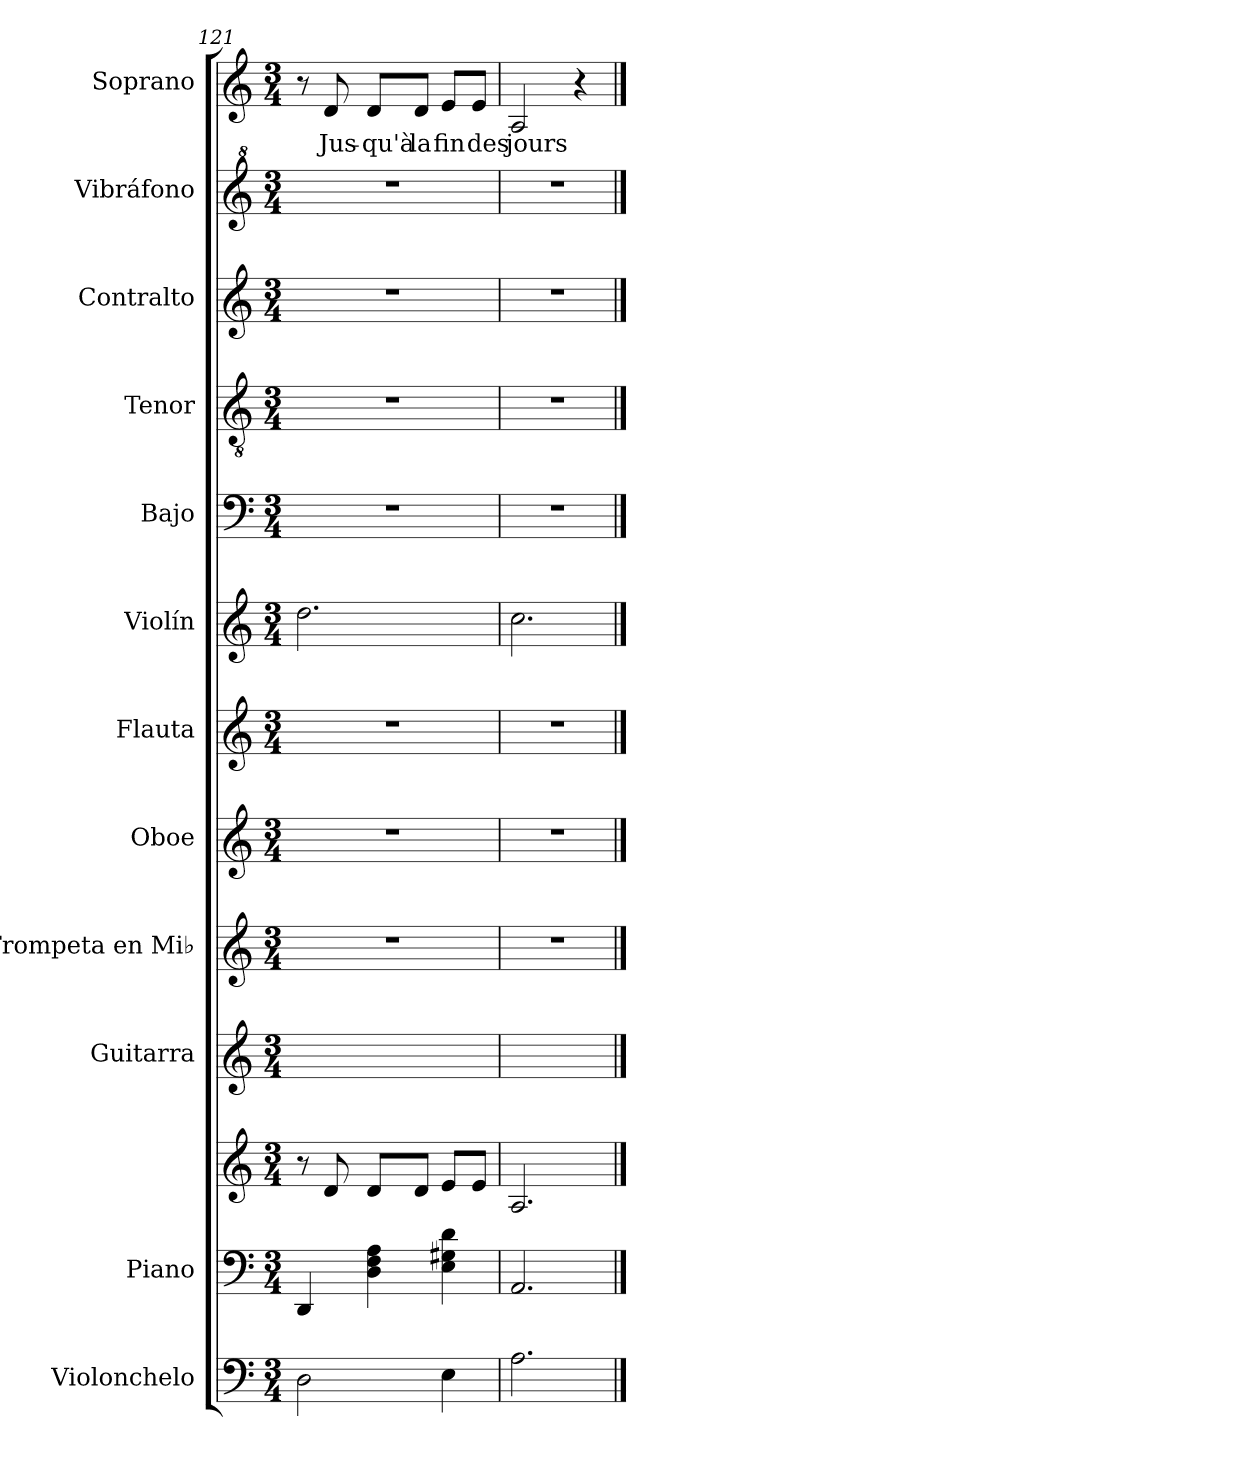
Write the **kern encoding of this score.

**kern	**kern	**kern	**kern	**kern	**kern	**kern	**kern	**kern	**kern	**kern	**kern	**kern	**text	**text
*part12	*part11	*part11	*part10	*part9	*part8	*part7	*part6	*part5	*part4	*part3	*part2	*part1	*part1	*part1
*staff13	*staff12	*staff11	*staff10	*staff9	*staff8	*staff7	*staff6	*staff5	*staff4	*staff3	*staff2	*staff1	*staff1	*staff1
*I"Violonchelo	*I"Piano	*	*I"Guitarra	*I"Trompeta en Mi♭	*I"Oboe	*I"Flauta	*I"Violín	*I"Bajo	*I"Tenor	*I"Contralto	*I"Vibráfono	*I"Soprano	*	*
*I'Vc.	*I'Pno.	*	*I'Guit.	*I'Tpt. Mi♭	*I'Ob.	*I'Fl.	*I'Vln.	*I'B.	*I'T.	*I'C.	*I'Vib.	*I'S.	*	*
*clefF4	*clefF4	*clefG2	*clefG2	*clefG2	*clefG2	*clefG2	*clefG2	*clefF4	*clefGv2	*clefG2	*clefG^2	*clefG2	*	*
*	*	*	*ITrd7c12	*ITrd-2c-3	*	*	*	*	*	*	*	*	*	*
*k[]	*k[]	*k[]	*k[]	*k[b-e-a-]	*k[]	*k[]	*k[]	*k[]	*k[]	*k[]	*k[]	*k[]	*	*
*M3/4	*M3/4	*M3/4	*M3/4	*M3/4	*M3/4	*M3/4	*M3/4	*M3/4	*M3/4	*M3/4	*M3/4	*M3/4	*	*
*MM110	*MM110	*MM110	*MM110	*MM110	*MM110	*MM110	*MM110	*MM110	*MM110	*MM110	*MM110	*MM110	*	*
=121	=121	=121	=121	=121	=121	=121	=121	=121	=121	=121	=121	=121	=121	=121
2D\	4DD/	8r	2.ryy	2.r	2.r	2.r	2.dd\	2.r	2.r	2.r	2.r	8r	.	.
!	!	!	!	!	!	!	!	!	!	!	!	!	!LO:LY:b	!
.	.	8d/	.	.	.	.	.	.	.	.	.	8d/	Jus-	.
*	*	*	*	*	*	*	*	*	*	*	*	*MM90	*	*
!	!	!	!	!	!	!	!	!	!	!	!	!	!LO:LY:b	!
.	4D\ 4F\ 4A\	8d/L	.	.	.	.	.	.	.	.	.	8d/L	-qu'à	.
!	!	!	!	!	!	!	!	!	!	!	!	!	!LO:LY:b	!
.	.	8d/J	.	.	.	.	.	.	.	.	.	8d/J	la	.
*	*	*	*	*	*	*	*	*	*	*	*	*MM70	*	*
!	!	!	!	!	!	!	!	!	!	!	!	!	!LO:LY:b	!
4E\	4E\ 4G#X\ 4d\	8e/L	.	.	.	.	.	.	.	.	.	8e/L	fin	.
!	!	!	!	!	!	!	!	!	!	!	!	!	!LO:LY:b	!
.	.	8e/J	.	.	.	.	.	.	.	.	.	8e/J	des	.
=122	=122	=122	=122	=122	=122	=122	=122	=122	=122	=122	=122	=122	=122	=122
*	*	*	*	*	*	*	*	*	*	*	*	*MM50	*	*
!	!	!	!	!	!	!	!	!	!	!	!	!	!LO:LY:b	!LO:LY:b
2.A\	2.AA/	2.A/	2.ryy	2.r	2.r	2.r	2.cc\	2.r	2.r	2.r	2.r	2A/	jours	.
.	.	.	.	.	.	.	.	.	.	.	.	4r	.	.
==	==	==	==	==	==	==	==	==	==	==	==	==	==	==
*-	*-	*-	*-	*-	*-	*-	*-	*-	*-	*-	*-	*-	*-	*-
